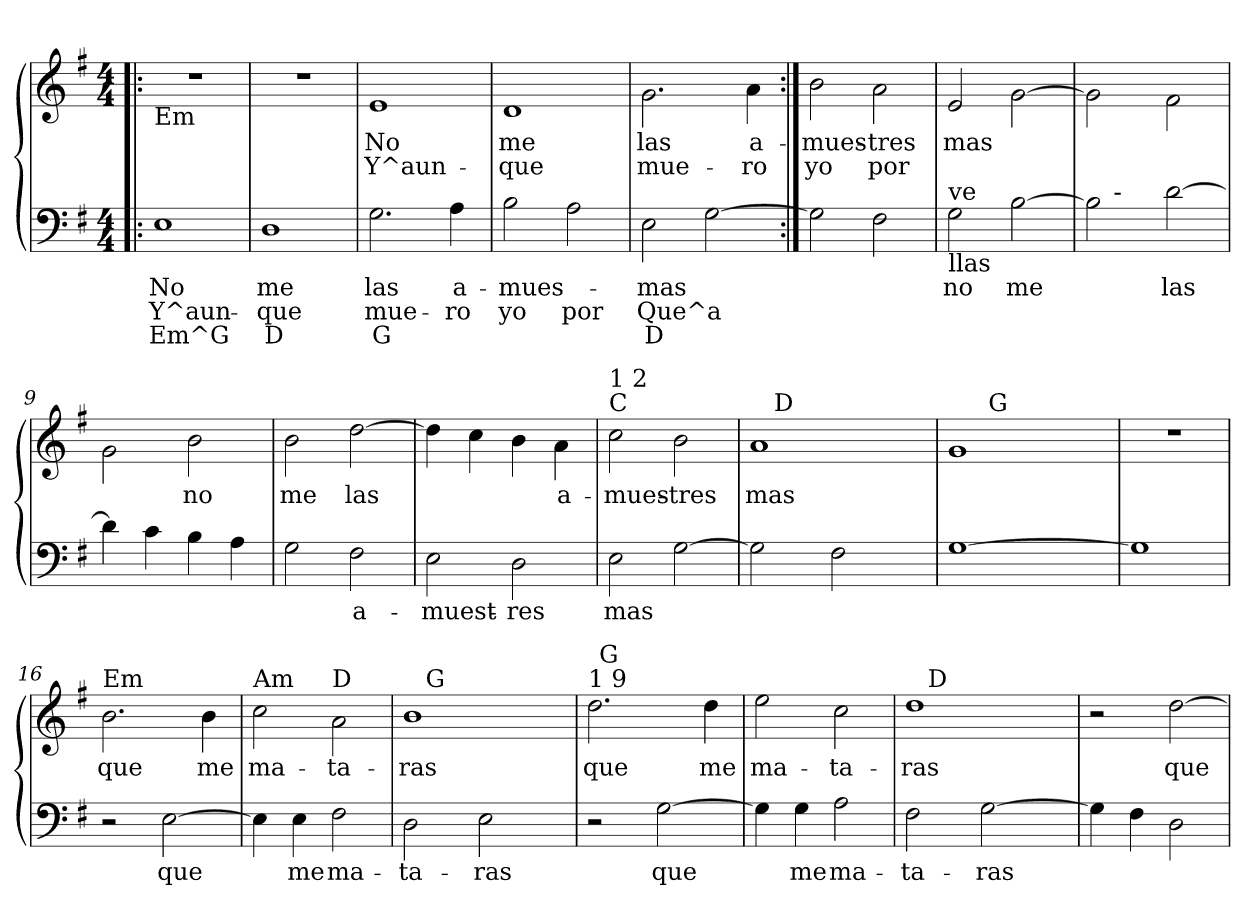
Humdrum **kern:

**kern	**text	**text	**text	**kern	**text	**text
*part2	*part2	*part2	*part2	*part1	*part1	*part1
*staff2	*staff2	*staff2	*staff2	*staff1	*staff1	*staff1
*clefF4	*	*	*	*clefG2	*	*
*k[f#]	*	*	*	*k[f#]	*	*
*G:	*	*	*	*G:	*	*
*M4/4	*	*	*	*M4/4	*	*
=1!|:	=1!|:	=1!|:	=1!|:	=1!|:	=1!|:	=1!|:
!	!	!	!	!LO:TX:b:t=Em	!	!
!	!LO:LY:b	!LO:LY:b	!LO:LY:b	!	!	!
1E	No	Y^aun-	Em^G	1r	.	.
=2	=2	=2	=2	=2	=2	=2
!	!LO:LY:b	!LO:LY:b	!LO:LY:b	!	!	!
1D	me	-que	D	1r	.	.
=3	=3	=3	=3	=3	=3	=3
!	!LO:LY:b	!LO:LY:b	!LO:LY:b	!	!LO:LY:b	!LO:LY:b
2.G\	las	mue-	G	1e	No	Y^aun-
!	!LO:LY:b	!LO:LY:b	!	!	!	!
4A\	a-	-ro	.	.	.	.
=4	=4	=4	=4	=4	=4	=4
!	!LO:LY:b	!LO:LY:b	!	!	!LO:LY:b	!LO:LY:b
2B\	-mues-	yo	.	1d	me	-que
!	!	!LO:LY:b	!	!	!	!
2A\	.	por	.	.	.	.
=5	=5	=5	=5	=5	=5	=5
!	!LO:LY:b	!LO:LY:b	!LO:LY:b	!	!LO:LY:b	!LO:LY:b
2E\	mas	Que^a	D	2.g\	las	mue-
[>2G\	.	.	.	.	.	.
!	!	!	!	!	!LO:LY:b	!LO:LY:b
.	.	.	.	4a\	a-	-ro
=6:|!	=6:|!	=6:|!	=6:|!	=6:|!	=6:|!	=6:|!
!	!	!	!	!	!LO:LY:b	!LO:LY:b
2G\]	.	.	.	2b\	-mues-	yo
!	!	!	!	!	!LO:LY:b	!LO:LY:b
2F#\	.	.	.	2a\	-tres	por
!!LO:LB:g=z
=7	=7	=7	=7	=7	=7	=7
!LO:TX:a:t=ve	!	!	!	!	!	!
!LO:TX:b:t=llas	!	!	!	!	!	!
!	!LO:LY:b	!	!	!	!LO:LY:b	!
2G\	no	.	.	2e/	mas	.
!	!LO:LY:b	!	!	!	!	!
[>2B\	me	.	.	[>2g\	.	.
=8	=8	=8	=8	=8	=8	=8
*^	*	*	*	*	*	*
2B\]	8ryy	.	.	.	2g\]	.	.
!	!LO:TX:a:t=-	!	!	!	!	!	!
.	2..ryy	.	.	.	.	.	.
!	!	!LO:LY:b	!	!	!	!	!
[>2d\	.	las	.	.	2f#\	.	.
=9	=9	=9	=9	=9	=9	=9	=9
!LO:TX:a:t=llas,	!	!	!	!	!	!	!
*v	*v	*	*	*	*	*	*
4d\]	.	.	.	2g\	.	.
4c\	.	.	.	.	.	.
!	!	!	!	!	!LO:LY:b	!
4B\	.	.	.	2b\	no	.
4A\	.	.	.	.	.	.
=10	=10	=10	=10	=10	=10	=10
!	!	!	!	!	!LO:LY:b	!
2G\	.	.	.	2b\	me	.
!	!LO:LY:b	!	!	!	!LO:LY:b	!
2F#\	a-	.	.	[>2dd\	las	.
=11	=11	=11	=11	=11	=11	=11
!	!LO:LY:b	!	!	!	!	!
2E\	-muest-	.	.	4dd\]	.	.
.	.	.	.	4cc\	.	.
!	!LO:LY:b	!	!	!	!	!
2D\	-res	.	.	4b\	.	.
!	!	!	!	!	!LO:LY:b	!
.	.	.	.	4a\	a-	.
!!LO:LB:g=z
=12	=12	=12	=12	=12	=12	=12
!	!	!	!	!LO:TX:a:t=C	!	!
!	!	!	!	!LO:TX:a:t=1 2	!	!
!	!LO:LY:b	!	!	!	!LO:LY:b	!
2E\	mas	.	.	2cc\	-mues-	.
!	!	!	!	!	!LO:LY:b	!
[>2G\	.	.	.	2b\	-tres	.
=13	=13	=13	=13	=13	=13	=13
!	!	!	!	!	!LO:LY:b	!
*	*	*	*	*^	*	*
2G\]	.	.	.	1a	16.ryy	mas	.
!	!	!	!	!	!LO:TX:a:t=D	!	!
.	.	.	.	.	2ryy	.	.
2F#\	.	.	.	.	.	.	.
.	.	.	.	.	4ryy	.	.
.	.	.	.	.	8ryy	.	.
.	.	.	.	.	32ryy	.	.
=14	=14	=14	=14	=14	=14	=14	=14
[>1G	.	.	.	1g	8ryy	.	.
.	.	.	.	.	32ryy	.	.
!	!	!	!	!	!LO:TX:a:t=G	!	!
.	.	.	.	.	2ryy	.	.
.	.	.	.	.	4ryy	.	.
.	.	.	.	.	16.ryy	.	.
*	*	*	*	*v	*v	*	*
=15	=15	=15	=15	=15	=15	=15
1G]	.	.	.	1r	.	.
=16	=16	=16	=16	=16	=16	=16
!	!	!	!	!LO:TX:a:t=Em	!	!
!	!	!	!	!	!LO:LY:b	!
2r	.	.	.	2.b\	que	.
!	!LO:LY:b	!	!	!	!	!
[<2E\	que	.	.	.	.	.
!	!	!	!	!	!LO:LY:b	!
.	.	.	.	4b\	me	.
=17	=17	=17	=17	=17	=17	=17
!	!	!	!	!LO:TX:a:t=Am	!	!
!	!	!	!	!	!LO:LY:b	!
4E\]	.	.	.	2cc\	ma-	.
!	!LO:LY:b	!	!	!	!	!
4E\	me	.	.	.	.	.
!	!	!	!	!LO:TX:a:t=D	!	!
!	!LO:LY:b	!	!	!	!LO:LY:b	!
2F#\	ma-	.	.	2a\	-ta-	.
=18	=18	=18	=18	=18	=18	=18
!	!LO:LY:b	!	!	!	!LO:LY:b	!
*	*	*	*	*^	*	*
2D\	-ta-	.	.	1b	16.ryy	-ras	.
!	!	!	!	!	!LO:TX:a:t=G	!	!
.	.	.	.	.	2ryy	.	.
!	!LO:LY:b	!	!	!	!	!	!
2E\	-ras	.	.	.	.	.	.
.	.	.	.	.	4ryy	.	.
.	.	.	.	.	8ryy	.	.
.	.	.	.	.	32ryy	.	.
!!LO:LB:g=z	!!
=19	=19	=19	=19	=19	=19	=19	=19
!	!	!	!	!LO:TX:a:t=1 9	!	!	!
!	!	!	!	!	!	!LO:LY:b	!
2r	.	.	.	2.dd\	32ryy	que	.
!	!	!	!	!	!LO:TX:a:t=G	!	!
.	.	.	.	.	2ryy	.	.
!	!LO:LY:b	!	!	!	!	!	!
[>2G\	que	.	.	.	.	.	.
.	.	.	.	.	4...ryy	.	.
!	!	!	!	!	!	!LO:LY:b	!
.	.	.	.	4dd\	.	me	.
=20	=20	=20	=20	=20	=20	=20	=20
!	!	!	!	!LO:TX:a:t=C	!	!	!
!	!	!	!	!	!	!LO:LY:b	!
*	*	*	*	*v	*v	*	*
4G\]	.	.	.	2ee\	ma-	.
!	!LO:LY:b	!	!	!	!	!
4G\	me	.	.	.	.	.
!	!LO:LY:b	!	!	!	!LO:LY:b	!
2A\	ma-	.	.	2cc\	-ta-	.
=21	=21	=21	=21	=21	=21	=21
!	!LO:LY:b	!	!	!	!LO:LY:b	!
*	*	*	*	*^	*	*
2F#\	-ta-	.	.	1dd	16.ryy	-ras	.
!	!	!	!	!	!LO:TX:a:t=D	!	!
.	.	.	.	.	2ryy	.	.
!	!LO:LY:b	!	!	!	!	!	!
[>2G\	-ras	.	.	.	.	.	.
.	.	.	.	.	4ryy	.	.
.	.	.	.	.	8ryy	.	.
.	.	.	.	.	32ryy	.	.
=22	=22	=22	=22	=22	=22	=22	=22
!	!	!	!	!LO:TX:a:t=G	!	!	!
*	*	*	*	*v	*v	*	*
4G\]	.	.	.	2r	.	.
4F#\	.	.	.	.	.	.
!	!	!	!	!	!LO:LY:b	!
2D\	.	.	.	[>2dd\	que	.
=	=	=	=	=	=	=
*-	*-	*-	*-	*-	*-	*-
